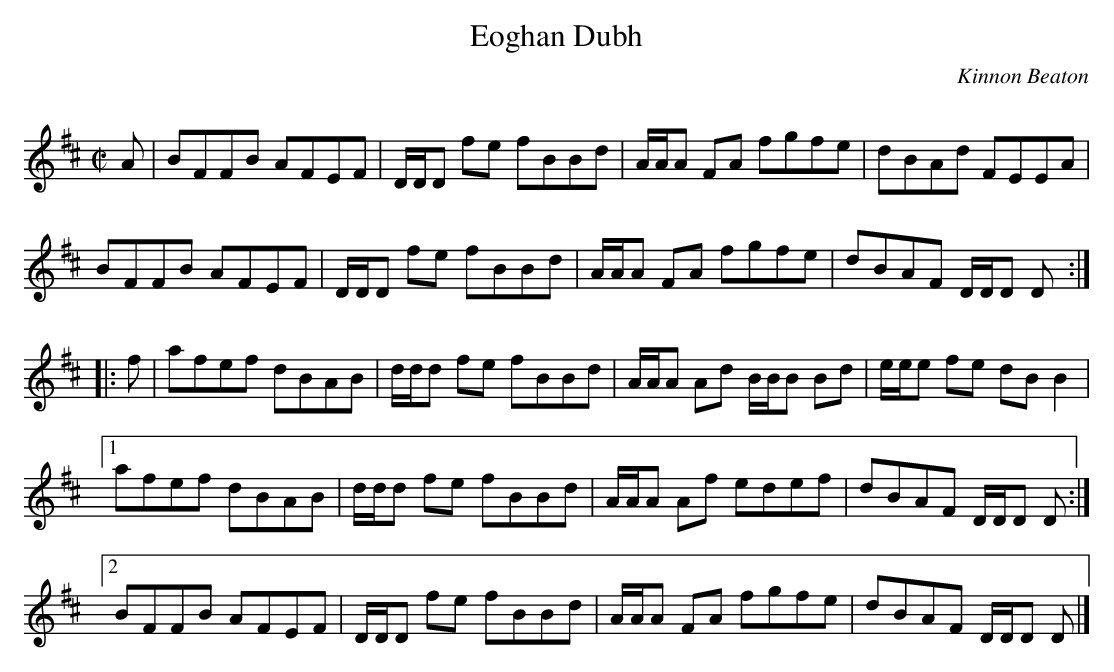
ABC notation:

X:1
T:Eoghan Dubh
C:Kinnon Beaton
Q:333
L:1/8
M:C|
K:D
A|BFFB AFEF|D/D/D fe fBBd|A/A/A FA fgfe|dBAd FEEA|
BFFB AFEF|D/D/D fe fBBd|A/A/A FA fgfe|dBAF D/D/D D:|
|:f|afef dBAB|d/d/d fe fBBd|A/A/A Ad B/B/B Bd|e/e/e fe dB B2|
[1afef dBAB|d/d/d fe fBBd|A/A/A Af edef|dBAF D/D/D D:|
[2BFFB AFEF|D/D/D fe fBBd|A/A/A FA fgfe|dBAF D/D/D D|]
